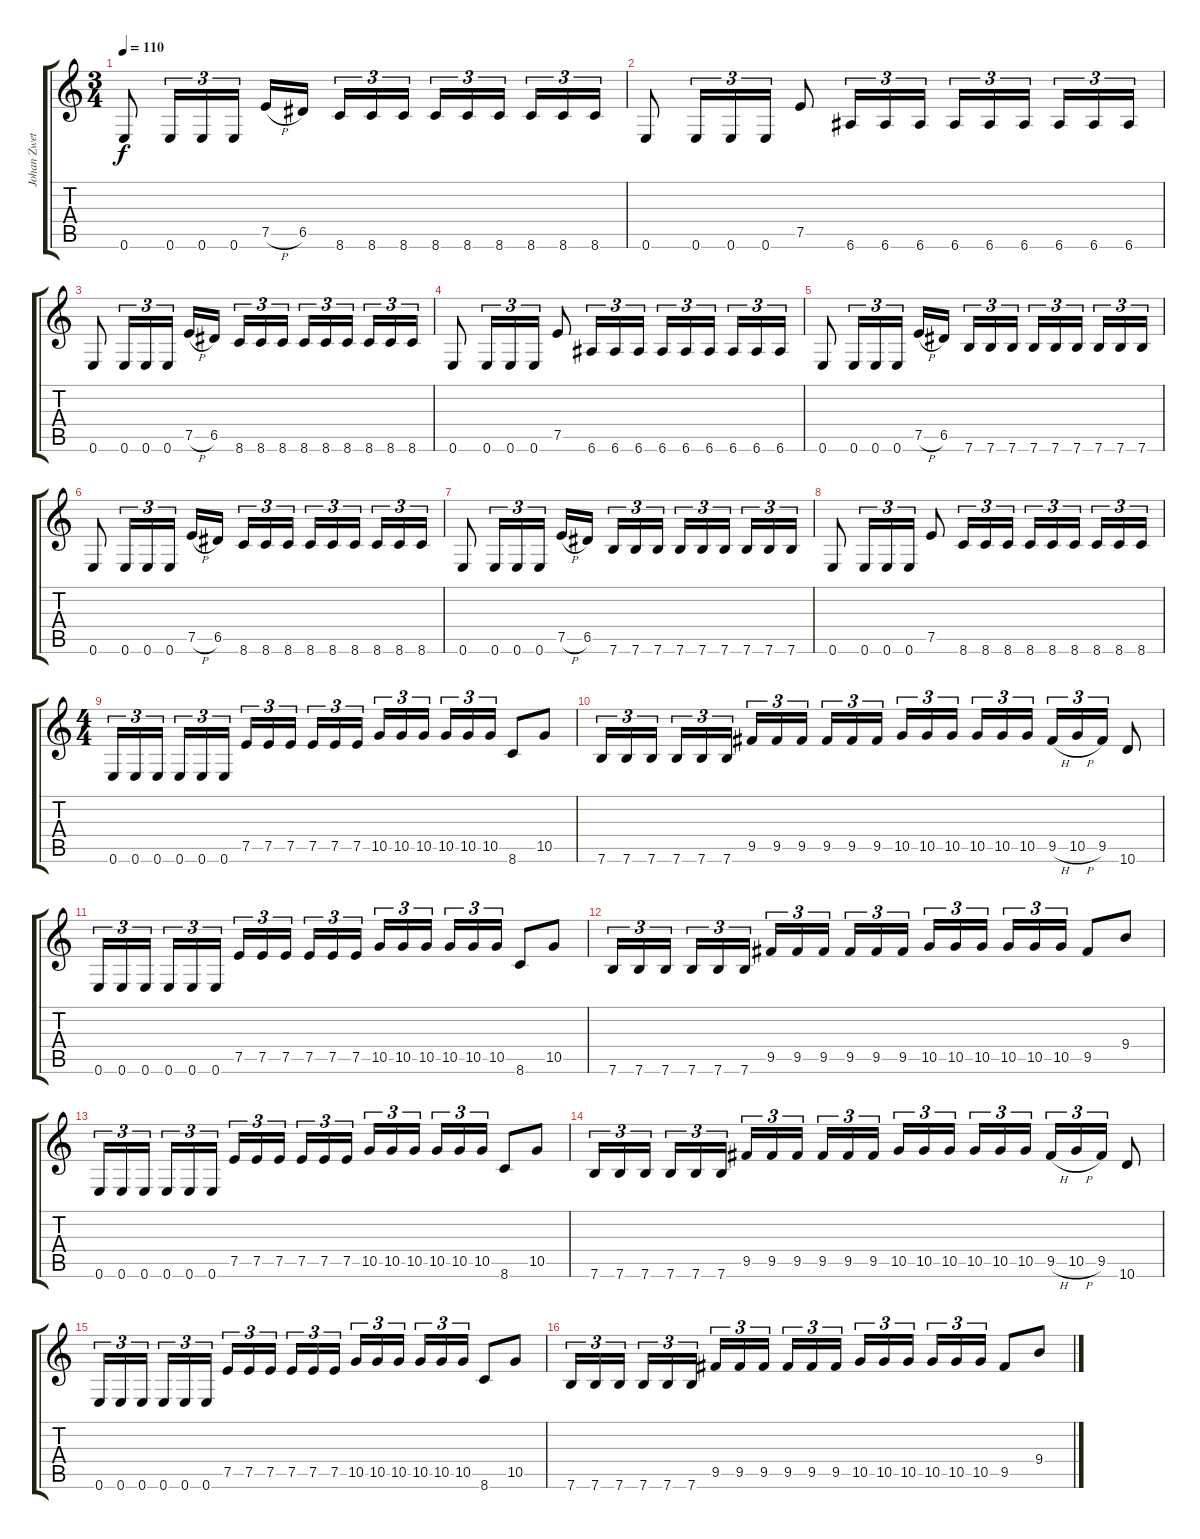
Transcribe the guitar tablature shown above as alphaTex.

\track ("Johan Zwetsloot" "Johan Zwet") {instrument overdrivenguitar}
\staff {score tabs}
\tuning (E4 B3 G3 D3 A2 E2) {hide}
\ts (3 4)
\tempo 110
\clef g2
\ks c
0.6.8{dy f} 0.6.16{tu (3 2)} 0.6.16{tu (3 2)} 0.6.16{tu (3 2)} 7.5{h}.16 6.5.16 8.6.16{tu (3 2)} 8.6.16{tu (3 2)} 8.6.16{tu (3 2)} 8.6.16{tu (3 2)} 8.6.16{tu (3 2)} 8.6.16{tu (3 2)} 8.6.16{tu (3 2)} 8.6.16{tu (3 2)} 8.6.16{tu (3 2)} |
0.6.8 0.6.16{tu (3 2)} 0.6.16{tu (3 2)} 0.6.16{tu (3 2)} 7.5.8 6.6.16{tu (3 2)} 6.6.16{tu (3 2)} 6.6.16{tu (3 2)} 6.6.16{tu (3 2)} 6.6.16{tu (3 2)} 6.6.16{tu (3 2)} 6.6.16{tu (3 2)} 6.6.16{tu (3 2)} 6.6.16{tu (3 2)} |
0.6.8 0.6.16{tu (3 2)} 0.6.16{tu (3 2)} 0.6.16{tu (3 2)} 7.5{h}.16 6.5.16 8.6.16{tu (3 2)} 8.6.16{tu (3 2)} 8.6.16{tu (3 2)} 8.6.16{tu (3 2)} 8.6.16{tu (3 2)} 8.6.16{tu (3 2)} 8.6.16{tu (3 2)} 8.6.16{tu (3 2)} 8.6.16{tu (3 2)} |
0.6.8 0.6.16{tu (3 2)} 0.6.16{tu (3 2)} 0.6.16{tu (3 2)} 7.5.8 6.6.16{tu (3 2)} 6.6.16{tu (3 2)} 6.6.16{tu (3 2)} 6.6.16{tu (3 2)} 6.6.16{tu (3 2)} 6.6.16{tu (3 2)} 6.6.16{tu (3 2)} 6.6.16{tu (3 2)} 6.6.16{tu (3 2)} |
0.6.8 0.6.16{tu (3 2)} 0.6.16{tu (3 2)} 0.6.16{tu (3 2)} 7.5{h}.16 6.5.16 7.6.16{tu (3 2)} 7.6.16{tu (3 2)} 7.6.16{tu (3 2)} 7.6.16{tu (3 2)} 7.6.16{tu (3 2)} 7.6.16{tu (3 2)} 7.6.16{tu (3 2)} 7.6.16{tu (3 2)} 7.6.16{tu (3 2)} |
0.6.8 0.6.16{tu (3 2)} 0.6.16{tu (3 2)} 0.6.16{tu (3 2)} 7.5{h}.16 6.5.16 8.6.16{tu (3 2)} 8.6.16{tu (3 2)} 8.6.16{tu (3 2)} 8.6.16{tu (3 2)} 8.6.16{tu (3 2)} 8.6.16{tu (3 2)} 8.6.16{tu (3 2)} 8.6.16{tu (3 2)} 8.6.16{tu (3 2)} |
0.6.8 0.6.16{tu (3 2)} 0.6.16{tu (3 2)} 0.6.16{tu (3 2)} 7.5{h}.16 6.5.16 7.6.16{tu (3 2)} 7.6.16{tu (3 2)} 7.6.16{tu (3 2)} 7.6.16{tu (3 2)} 7.6.16{tu (3 2)} 7.6.16{tu (3 2)} 7.6.16{tu (3 2)} 7.6.16{tu (3 2)} 7.6.16{tu (3 2)} |
0.6.8 0.6.16{tu (3 2)} 0.6.16{tu (3 2)} 0.6.16{tu (3 2)} 7.5.8 8.6.16{tu (3 2)} 8.6.16{tu (3 2)} 8.6.16{tu (3 2)} 8.6.16{tu (3 2)} 8.6.16{tu (3 2)} 8.6.16{tu (3 2)} 8.6.16{tu (3 2)} 8.6.16{tu (3 2)} 8.6.16{tu (3 2)} |
\ts (4 4)
0.6.16{tu (3 2) volume 13} 0.6.16{tu (3 2)} 0.6.16{tu (3 2)} 0.6.16{tu (3 2)} 0.6.16{tu (3 2)} 0.6.16{tu (3 2)} 7.5.16{tu (3 2)} 7.5.16{tu (3 2)} 7.5.16{tu (3 2)} 7.5.16{tu (3 2)} 7.5.16{tu (3 2)} 7.5.16{tu (3 2)} 10.5.16{tu (3 2)} 10.5.16{tu (3 2)} 10.5.16{tu (3 2)} 10.5.16{tu (3 2)} 10.5.16{tu (3 2)} 10.5.16{tu (3 2)} 8.6.8 10.5.8 |
7.6.16{tu (3 2)} 7.6.16{tu (3 2)} 7.6.16{tu (3 2)} 7.6.16{tu (3 2)} 7.6.16{tu (3 2)} 7.6.16{tu (3 2)} 9.5.16{tu (3 2)} 9.5.16{tu (3 2)} 9.5.16{tu (3 2)} 9.5.16{tu (3 2)} 9.5.16{tu (3 2)} 9.5.16{tu (3 2)} 10.5.16{tu (3 2)} 10.5.16{tu (3 2)} 10.5.16{tu (3 2)} 10.5.16{tu (3 2)} 10.5.16{tu (3 2)} 10.5.16{tu (3 2)} 9.5{h}.16{tu (3 2)} 10.5{h}.16{tu (3 2)} 9.5.16{tu (3 2)} 10.6.8 |
0.6.16{tu (3 2)} 0.6.16{tu (3 2)} 0.6.16{tu (3 2)} 0.6.16{tu (3 2)} 0.6.16{tu (3 2)} 0.6.16{tu (3 2)} 7.5.16{tu (3 2)} 7.5.16{tu (3 2)} 7.5.16{tu (3 2)} 7.5.16{tu (3 2)} 7.5.16{tu (3 2)} 7.5.16{tu (3 2)} 10.5.16{tu (3 2)} 10.5.16{tu (3 2)} 10.5.16{tu (3 2)} 10.5.16{tu (3 2)} 10.5.16{tu (3 2)} 10.5.16{tu (3 2)} 8.6.8 10.5.8 |
7.6.16{tu (3 2)} 7.6.16{tu (3 2)} 7.6.16{tu (3 2)} 7.6.16{tu (3 2)} 7.6.16{tu (3 2)} 7.6.16{tu (3 2)} 9.5.16{tu (3 2)} 9.5.16{tu (3 2)} 9.5.16{tu (3 2)} 9.5.16{tu (3 2)} 9.5.16{tu (3 2)} 9.5.16{tu (3 2)} 10.5.16{tu (3 2)} 10.5.16{tu (3 2)} 10.5.16{tu (3 2)} 10.5.16{tu (3 2)} 10.5.16{tu (3 2)} 10.5.16{tu (3 2)} 9.5.8 9.4.8 |
0.6.16{tu (3 2)} 0.6.16{tu (3 2)} 0.6.16{tu (3 2)} 0.6.16{tu (3 2)} 0.6.16{tu (3 2)} 0.6.16{tu (3 2)} 7.5.16{tu (3 2)} 7.5.16{tu (3 2)} 7.5.16{tu (3 2)} 7.5.16{tu (3 2)} 7.5.16{tu (3 2)} 7.5.16{tu (3 2)} 10.5.16{tu (3 2)} 10.5.16{tu (3 2)} 10.5.16{tu (3 2)} 10.5.16{tu (3 2)} 10.5.16{tu (3 2)} 10.5.16{tu (3 2)} 8.6.8 10.5.8 |
7.6.16{tu (3 2)} 7.6.16{tu (3 2)} 7.6.16{tu (3 2)} 7.6.16{tu (3 2)} 7.6.16{tu (3 2)} 7.6.16{tu (3 2)} 9.5.16{tu (3 2)} 9.5.16{tu (3 2)} 9.5.16{tu (3 2)} 9.5.16{tu (3 2)} 9.5.16{tu (3 2)} 9.5.16{tu (3 2)} 10.5.16{tu (3 2)} 10.5.16{tu (3 2)} 10.5.16{tu (3 2)} 10.5.16{tu (3 2)} 10.5.16{tu (3 2)} 10.5.16{tu (3 2)} 9.5{h}.16{tu (3 2)} 10.5{h}.16{tu (3 2)} 9.5.16{tu (3 2)} 10.6.8 |
0.6.16{tu (3 2)} 0.6.16{tu (3 2)} 0.6.16{tu (3 2)} 0.6.16{tu (3 2)} 0.6.16{tu (3 2)} 0.6.16{tu (3 2)} 7.5.16{tu (3 2)} 7.5.16{tu (3 2)} 7.5.16{tu (3 2)} 7.5.16{tu (3 2)} 7.5.16{tu (3 2)} 7.5.16{tu (3 2)} 10.5.16{tu (3 2)} 10.5.16{tu (3 2)} 10.5.16{tu (3 2)} 10.5.16{tu (3 2)} 10.5.16{tu (3 2)} 10.5.16{tu (3 2)} 8.6.8 10.5.8 |
7.6.16{tu (3 2)} 7.6.16{tu (3 2)} 7.6.16{tu (3 2)} 7.6.16{tu (3 2)} 7.6.16{tu (3 2)} 7.6.16{tu (3 2)} 9.5.16{tu (3 2)} 9.5.16{tu (3 2)} 9.5.16{tu (3 2)} 9.5.16{tu (3 2)} 9.5.16{tu (3 2)} 9.5.16{tu (3 2)} 10.5.16{tu (3 2)} 10.5.16{tu (3 2)} 10.5.16{tu (3 2)} 10.5.16{tu (3 2)} 10.5.16{tu (3 2)} 10.5.16{tu (3 2)} 9.5.8 9.4.8
